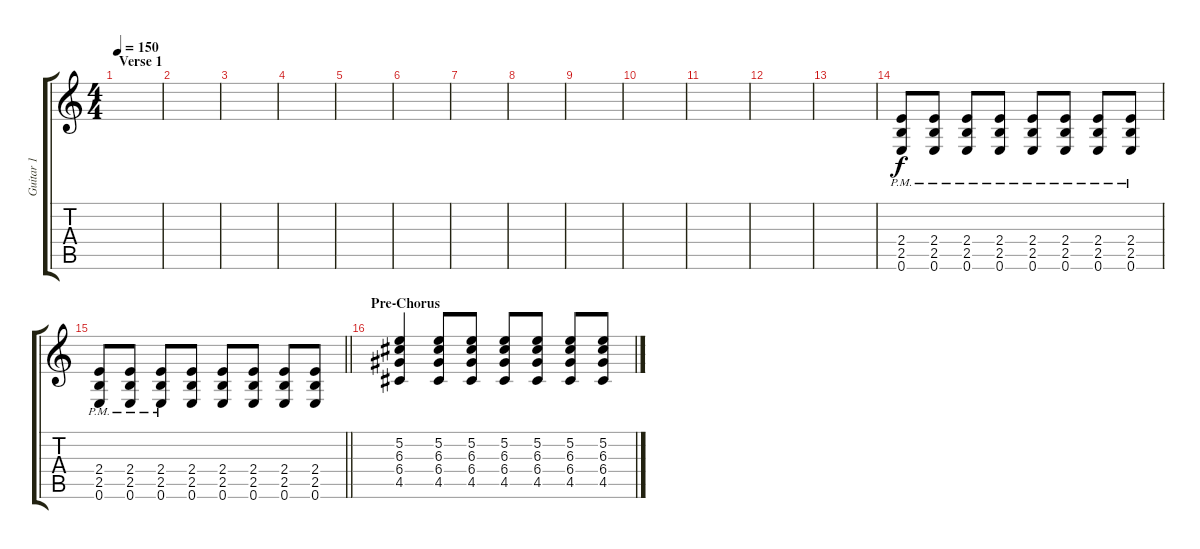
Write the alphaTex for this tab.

\track ("Guitar 1" "Guitar 1") {instrument distortionguitar}
\staff {score tabs}
\tuning (E4 B3 G3 D3 A2 E2) {hide}
\ts (4 4)
\section ("" "Verse 1")
\tempo 150
\clef g2
\ks c
|
|
|
|
|
|
|
|
|
|
|
|
|
(2.4{pm} 2.5{pm} 0.6{pm}).8 (2.4{pm} 2.5{pm} 0.6{pm}).8 (2.4{pm} 2.5{pm} 0.6{pm}).8 (2.4{pm} 2.5{pm} 0.6{pm}).8 (2.4{pm} 2.5{pm} 0.6{pm}).8 (2.4{pm} 2.5{pm} 0.6{pm}).8 (2.4{pm} 2.5{pm} 0.6{pm}).8 (2.4{pm} 2.5{pm} 0.6{pm}).8 |
\barLineRight lightlight
(2.4{pm} 2.5{pm} 0.6{pm}).8 (2.4{pm} 2.5{pm} 0.6{pm}).8 (2.4{pm} 2.5{pm} 0.6{pm}).8 (2.4 2.5 0.6).8 (2.4 2.5 0.6).8 (2.4 2.5 0.6).8 (2.4 2.5 0.6).8 (2.4 2.5 0.6).8 |
\section ("" "Pre-Chorus")
(5.2 6.3 6.4 4.5).4 (5.2 6.3 6.4 4.5).8 (5.2 6.3 6.4 4.5).8 (5.2 6.3 6.4 4.5).8 (5.2 6.3 6.4 4.5).8 (5.2 6.3 6.4 4.5).8 (5.2 6.3 6.4 4.5).8
